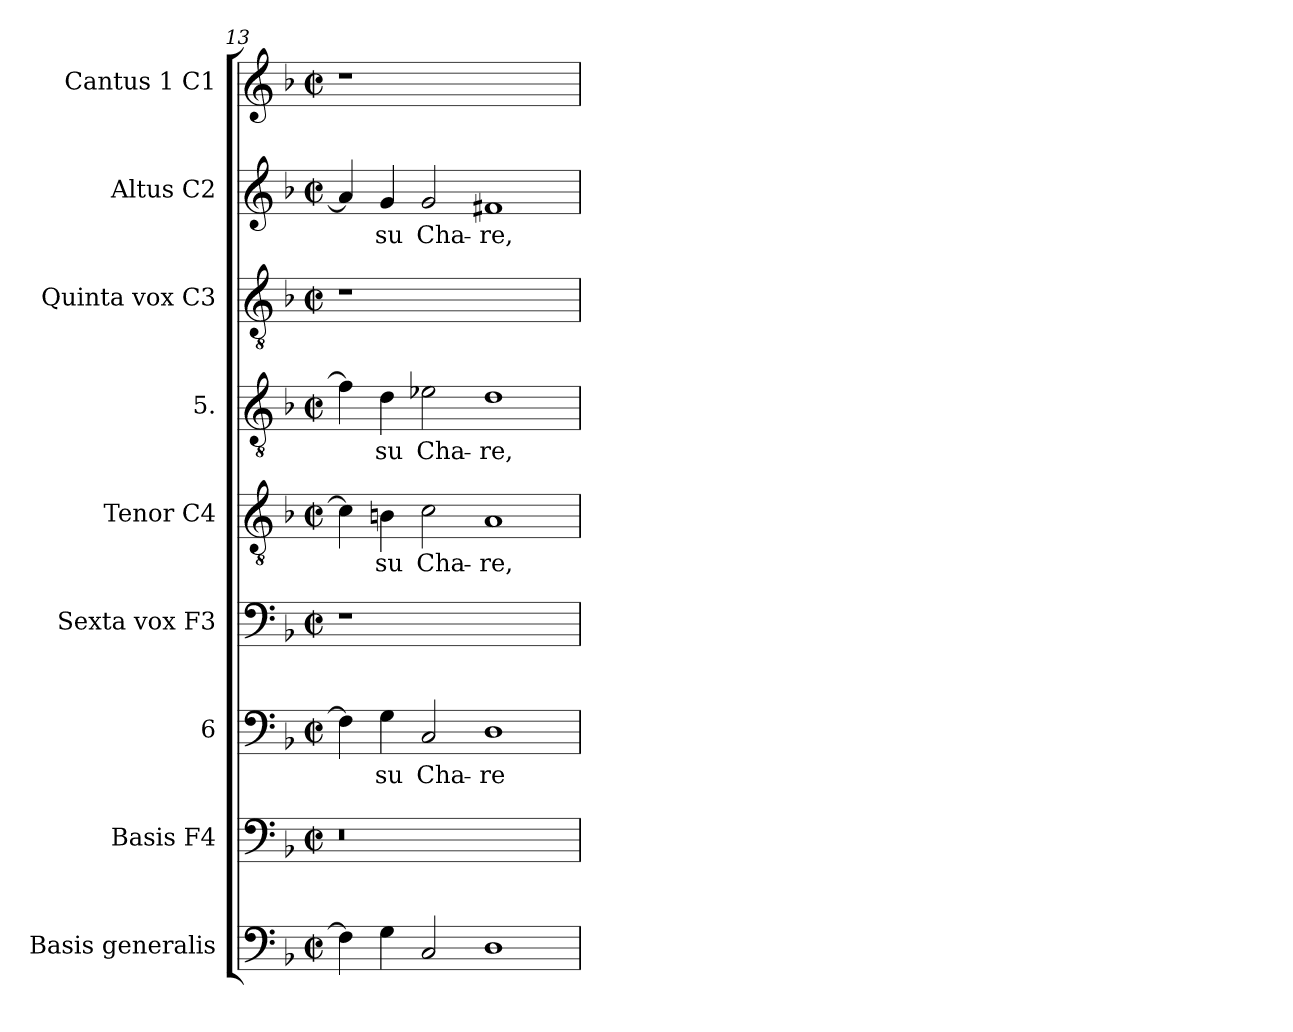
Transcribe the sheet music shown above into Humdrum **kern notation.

**kern	**text	**kern	**kern	**text	**kern	**kern	**text	**kern	**text	**kern	**kern	**text	**kern
*part9	*part9	*part8	*part7	*part7	*part6	*part5	*part5	*part4	*part4	*part3	*part2	*part2	*part1
*staff9	*staff9	*staff8	*staff7	*staff7	*staff6	*staff5	*staff5	*staff4	*staff4	*staff3	*staff2	*staff2	*staff1
*I"Basis  generalis	*	*I"Basis  F4	*I"6	*	*I"Sexta vox  F3	*I"Tenor  C4	*	*I"5.	*	*I"Quinta vox  C3	*I"Altus  C2	*	*I"Cantus 1  C1
*	*	*I'B	*	*	*	*I'T	*	*	*	*	*I'A	*	*I'C
*clefF4	*	*clefF4	*clefF4	*	*clefF4	*clefGv2	*	*clefGv2	*	*clefGv2	*clefG2	*	*clefG2
*k[b-]	*	*k[b-]	*k[b-]	*	*k[b-]	*k[b-]	*	*k[b-]	*	*k[b-]	*k[b-]	*	*k[b-]
*F:	*	*F:	*F:	*	*F:	*F:	*	*F:	*	*F:	*F:	*	*F:
*M2/2	*	*M2/2	*M2/2	*	*M2/2	*M2/2	*	*M2/2	*	*M2/2	*M2/2	*	*M2/2
*met(c|)	*	*met(c|)	*met(c|)	*	*met(c|)	*met(c|)	*	*met(c|)	*	*met(c|)	*met(c|)	*	*met(c|)
=13	=13	=13	=13	=13	=13	=13	=13	=13	=13	=13	=13	=13	=13
!	!LO:LY:a:cj	!	!	!LO:LY:b:cj	!	!	!LO:LY:b:cj	!	!LO:LY:b:cj	!	!	!LO:LY:b:cj	!
4F\]	.	0r	4F\]	--	1r	4c\]	--	4f\]	--	1r	4a/]	--	1r
!	!LO:LY:a:cj	!	!	!LO:LY:b:cj	!	!	!LO:LY:b:cj	!	!LO:LY:b:cj	!	!	!LO:LY:b:cj	!
4G\	.	.	4G\	-su	.	4Bn\	-su	4d\	-su	.	4g/	-su	.
!	!LO:LY:a:cj	!	!	!LO:LY:b:cj	!	!	!LO:LY:b:cj	!	!LO:LY:b:cj	!	!	!LO:LY:b:cj	!
2C/	.	.	2C/	Cha-	.	2c\	Cha-	2e-X\	Cha-	.	2g/	Cha-	.
!	!LO:LY:a:cj	!	!	!LO:LY:b:cj	!	!	!LO:LY:b:cj	!	!LO:LY:b:cj	!	!	!LO:LY:b:cj	!
1D	.	.	1D	-re	1ryy	1A	-re,	1d	-re,	1ryy	1f#X	-re,	1ryy
=	=	=	=	=	=	=	=	=	=	=	=	=	=
*-	*-	*-	*-	*-	*-	*-	*-	*-	*-	*-	*-	*-	*-
